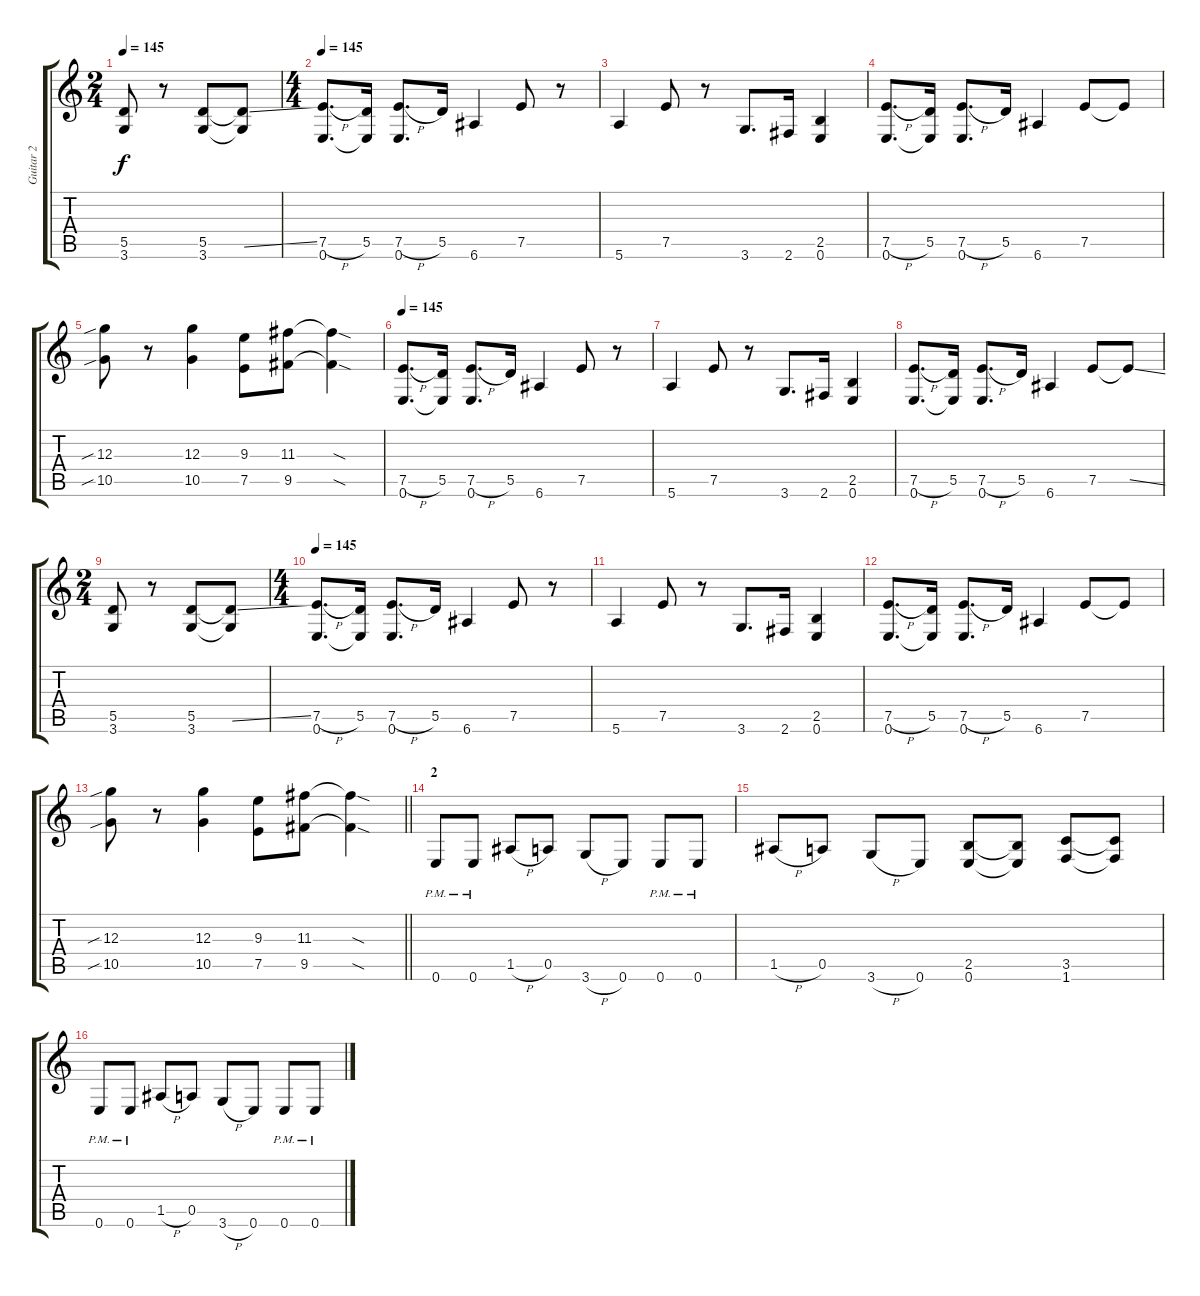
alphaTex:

\track ("Guitar 2" "Guitar 2") {instrument acousticguitarsteel}
\staff {score tabs}
\tuning (E4 B3 G3 D3 A2 E2) {hide}
\ts (2 4)
\tempo 145
\clef g2
\ks c
(5.5 3.6).8{dy f} r.8 (5.5 3.6).8 (5.5{ss t} 3.6{t}).8 |
\ts (4 4)
\tempo 145
(7.5{h} 0.6).8{d} (5.5 0.6{t}).16 (7.5{h} 0.6).8{d} 5.5.16 6.6.4 7.5.8 r.8 |
5.6.4 7.5.8 r.8 3.6.8{d} 2.6.16 (2.5 0.6).4 |
(7.5{h} 0.6).8{d} (5.5 0.6{t}).16 (7.5{h} 0.6).8{d} 5.5.16 6.6.4 7.5.8 7.5{t}.8 |
(12.3{sib} 10.5{sib}).8 r.8 (12.3 10.5).4 (9.3 7.5).8 (11.3 9.5).8 (11.3{sod t} 9.5{sod t}).4 |
\tempo 145
(7.5{h} 0.6).8{d volume 11} (5.5 0.6{t}).16 (7.5{h} 0.6).8{d} 5.5.16 6.6.4 7.5.8 r.8 |
5.6.4 7.5.8 r.8 3.6.8{d} 2.6.16 (2.5 0.6).4 |
(7.5{h} 0.6).8{d} (5.5 0.6{t}).16 (7.5{h} 0.6).8{d} 5.5.16 6.6.4 7.5.8 7.5{ss t}.8 |
\ts (2 4)
(5.5 3.6).8 r.8 (5.5 3.6).8 (5.5{ss t} 3.6{t}).8 |
\ts (4 4)
\tempo 145
(7.5{h} 0.6).8{d} (5.5 0.6{t}).16 (7.5{h} 0.6).8{d} 5.5.16 6.6.4 7.5.8 r.8 |
5.6.4 7.5.8 r.8 3.6.8{d} 2.6.16 (2.5 0.6).4 |
(7.5{h} 0.6).8{d} (5.5 0.6{t}).16 (7.5{h} 0.6).8{d} 5.5.16 6.6.4 7.5.8 7.5{t}.8 |
\barLineRight lightlight
(12.3{sib} 10.5{sib}).8 r.8 (12.3 10.5).4 (9.3 7.5).8 (11.3 9.5).8 (11.3{sod t} 9.5{sod t}).4 |
\section ("" "2")
0.6{pm}.8 0.6{pm}.8 1.5{h}.8 0.5.8 3.6{h}.8 0.6.8 0.6{pm}.8 0.6{pm}.8 |
1.5{h}.8 0.5.8 3.6{h}.8 0.6.8 (2.5 0.6).8 (2.5{t} 0.6{t}).8 (3.5 1.6).8 (3.5{t} 1.6{t}).8 |
0.6{pm}.8 0.6{pm}.8 1.5{h}.8 0.5.8 3.6{h}.8 0.6.8 0.6{pm}.8 0.6{pm}.8
